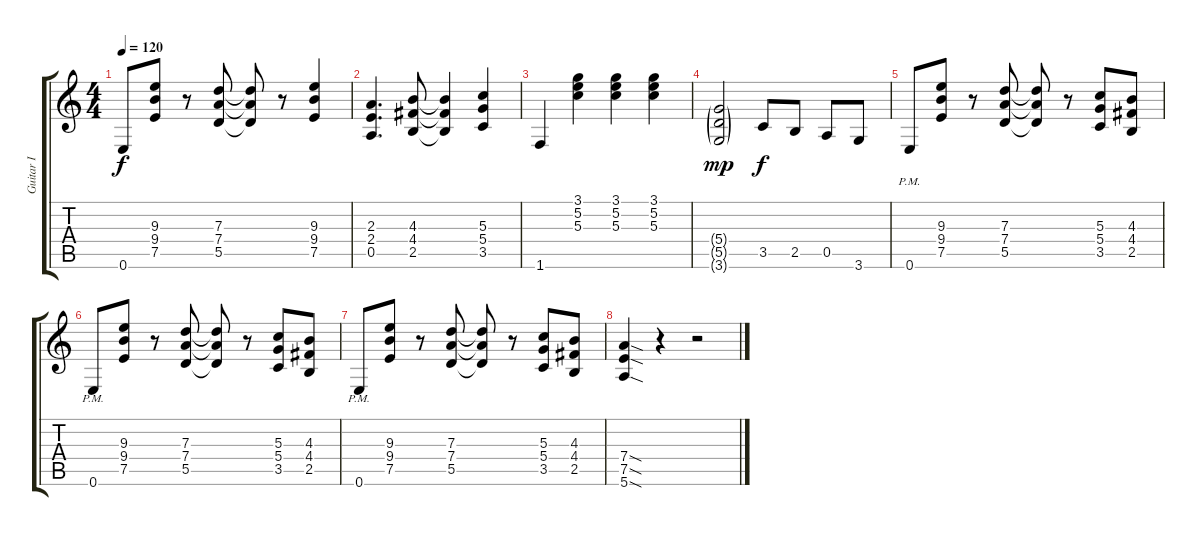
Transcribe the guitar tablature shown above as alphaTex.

\track ("Guitar I" "Guitar I") {instrument overdrivenguitar}
\staff {score tabs}
\tuning (E4 B3 G3 D3 A2 E2) {hide}
\ts (4 4)
\tempo 120
\clef g2
\ks c
0.6.8{dy f} (9.3 9.4 7.5).8 r.8 (7.3 7.4 5.5).8 (7.3{t} 7.4{t} 5.5{t}).8 r.8 (9.3 9.4 7.5).4 |
(2.3 2.4 0.5).4{d} (4.3 4.4 2.5).8 (4.3{t} 4.4{t} 2.5{t}).4 (5.3 5.4 3.5).4 |
1.6.4 (3.1 5.2 5.3).4 (3.1 5.2 5.3).4 (3.1 5.2 5.3).4 |
(5.4{g} 5.5{g} 3.6{g}).2{dy mp} 3.5.8{dy f} 2.5.8 0.5.8 3.6.8 |
0.6{pm}.8 (9.3 9.4 7.5).8 r.8 (7.3 7.4 5.5).8 (7.3{t} 7.4{t} 5.5{t}).8 r.8 (5.3 5.4 3.5).8 (4.3 4.4 2.5).8 |
0.6{pm}.8 (9.3 9.4 7.5).8 r.8 (7.3 7.4 5.5).8 (7.3{t} 7.4{t} 5.5{t}).8 r.8 (5.3 5.4 3.5).8 (4.3 4.4 2.5).8 |
0.6{pm}.8 (9.3 9.4 7.5).8 r.8 (7.3 7.4 5.5).8 (7.3{t} 7.4{t} 5.5{t}).8 r.8 (5.3 5.4 3.5).8 (4.3 4.4 2.5).8 |
(7.4{sod} 7.5{sod} 5.6{sod}).4 r.4 r.2
